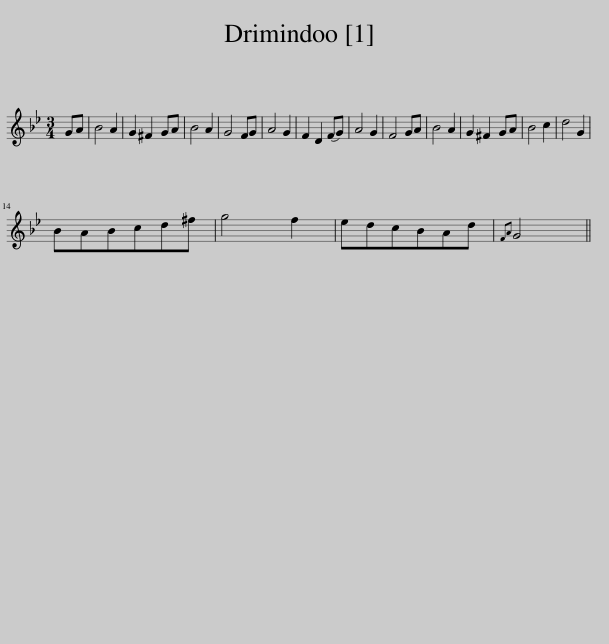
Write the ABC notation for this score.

X:1
L:1/8
M:3/4
I:linebreak $
K:Gmin
V:1 treble
V:1
 GA | B4 A2 | G2 ^F2 GA | B4 A2 | G4 FG | %5
 A4 G2 | F2 D2 (FG) | A4 G2 | F4 GA | B4 A2 | %10
 G2 ^F2 GA | B4 c2 | d4 G2 |$ BABcd^f | g4 f2 | %15
 edcBAd |{FA} G4 || %17
